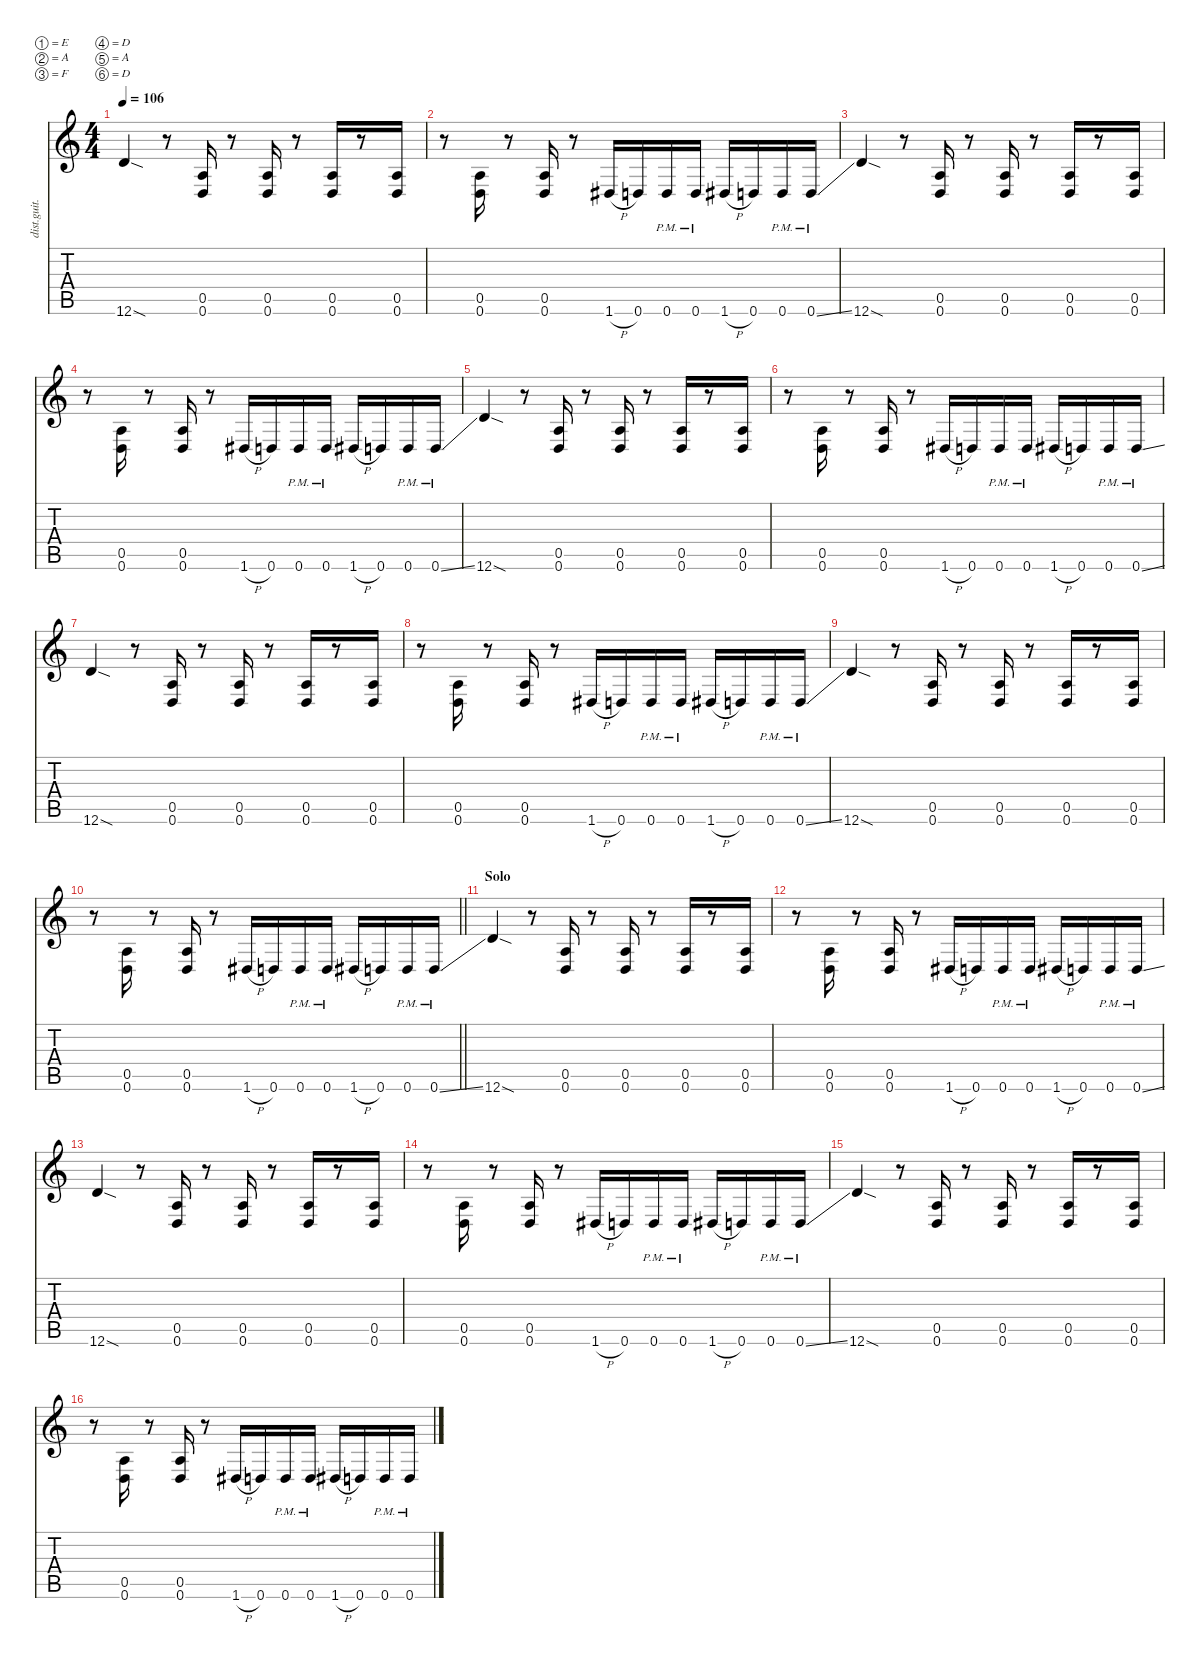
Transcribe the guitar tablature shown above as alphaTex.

\defaultSystemsLayout 4
\hideDynamics
\bracketExtendMode nobrackets
\otherSystemsTrackNameOrientation horizontal
\track ("Track 1" "dist.guit.") {instrument distortionguitar}
\staff {score tabs}
\tuning (E4 A3 F3 D3 A2 D2)
\ts (4 4)
\tempo 106
\clef g2
\ks c
12.6{sod}.4{dy f beam Up} r.8{beam Up} (0.5 0.6).16{beam Up} r.8{beam Up} (0.5 0.6).16{beam Up} r.8{beam Up} (0.5 0.6).16{beam Up} r.8{beam Up} (0.5 0.6).16{beam Up} |
r.8{beam Down} (0.5 0.6).16{beam Up} r.8{beam Up} (0.5 0.6).16{beam Up} r.8{beam Up} 1.6{h acc #}.16{beam Up} 0.6.16{beam Up} 0.6{pm}.16{beam Up} 0.6{pm}.16{beam Up} 1.6{h acc #}.16{beam Up} 0.6.16{beam Up} 0.6{pm}.16{beam Up} 0.6{ss pm}.16{beam Up} |
12.6{sod}.4{beam Up} r.8{beam Up} (0.5 0.6).16{beam Up} r.8{beam Up} (0.5 0.6).16{beam Up} r.8{beam Up} (0.5 0.6).16{beam Up} r.8{beam Up} (0.5 0.6).16{beam Up} |
r.8{beam Down} (0.5 0.6).16{beam Up} r.8{beam Up} (0.5 0.6).16{beam Up} r.8{beam Up} 1.6{h acc #}.16{beam Up} 0.6.16{beam Up} 0.6{pm}.16{beam Up} 0.6{pm}.16{beam Up} 1.6{h acc #}.16{beam Up} 0.6.16{beam Up} 0.6{pm}.16{beam Up} 0.6{ss pm}.16{beam Up} |
12.6{sod}.4{beam Up} r.8{beam Up} (0.5 0.6).16{beam Up} r.8{beam Up} (0.5 0.6).16{beam Up} r.8{beam Up} (0.5 0.6).16{beam Up} r.8{beam Up} (0.5 0.6).16{beam Up} |
r.8{beam Down} (0.5 0.6).16{beam Up} r.8{beam Up} (0.5 0.6).16{beam Up} r.8{beam Up} 1.6{h acc #}.16{beam Up} 0.6.16{beam Up} 0.6{pm}.16{beam Up} 0.6{pm}.16{beam Up} 1.6{h acc #}.16{beam Up} 0.6.16{beam Up} 0.6{pm}.16{beam Up} 0.6{ss pm}.16{beam Up} |
12.6{sod}.4{beam Up} r.8{beam Up} (0.5 0.6).16{beam Up} r.8{beam Up} (0.5 0.6).16{beam Up} r.8{beam Up} (0.5 0.6).16{beam Up} r.8{beam Up} (0.5 0.6).16{beam Up} |
r.8{beam Down} (0.5 0.6).16{beam Up} r.8{beam Up} (0.5 0.6).16{beam Up} r.8{beam Up} 1.6{h acc #}.16{beam Up} 0.6.16{beam Up} 0.6{pm}.16{beam Up} 0.6{pm}.16{beam Up} 1.6{h acc #}.16{beam Up} 0.6.16{beam Up} 0.6{pm}.16{beam Up} 0.6{ss pm}.16{beam Up} |
12.6{sod}.4{beam Up} r.8{beam Up} (0.5 0.6).16{beam Up} r.8{beam Up} (0.5 0.6).16{beam Up} r.8{beam Up} (0.5 0.6).16{beam Up} r.8{beam Up} (0.5 0.6).16{beam Up} |
\barLineRight lightlight
r.8{beam Down} (0.5 0.6).16{beam Up} r.8{beam Up} (0.5 0.6).16{beam Up} r.8{beam Up} 1.6{h acc #}.16{beam Up} 0.6.16{beam Up} 0.6{pm}.16{beam Up} 0.6{pm}.16{beam Up} 1.6{h acc #}.16{beam Up} 0.6.16{beam Up} 0.6{pm}.16{beam Up} 0.6{ss pm}.16{beam Up} |
\section ("" "Solo")
12.6{sod}.4{beam Up} r.8{beam Up} (0.5 0.6).16{beam Up} r.8{beam Up} (0.5 0.6).16{beam Up} r.8{beam Up} (0.5 0.6).16{beam Up} r.8{beam Up} (0.5 0.6).16{beam Up} |
r.8{beam Down} (0.5 0.6).16{beam Up} r.8{beam Up} (0.5 0.6).16{beam Up} r.8{beam Up} 1.6{h acc #}.16{beam Up} 0.6.16{beam Up} 0.6{pm}.16{beam Up} 0.6{pm}.16{beam Up} 1.6{h acc #}.16{beam Up} 0.6.16{beam Up} 0.6{pm}.16{beam Up} 0.6{ss pm}.16{beam Up} |
12.6{sod}.4{beam Up} r.8{beam Up} (0.5 0.6).16{beam Up} r.8{beam Up} (0.5 0.6).16{beam Up} r.8{beam Up} (0.5 0.6).16{beam Up} r.8{beam Up} (0.5 0.6).16{beam Up} |
r.8{beam Down} (0.5 0.6).16{beam Up} r.8{beam Up} (0.5 0.6).16{beam Up} r.8{beam Up} 1.6{h acc #}.16{beam Up} 0.6.16{beam Up} 0.6{pm}.16{beam Up} 0.6{pm}.16{beam Up} 1.6{h acc #}.16{beam Up} 0.6.16{beam Up} 0.6{pm}.16{beam Up} 0.6{ss pm}.16{beam Up} |
12.6{sod}.4{beam Up} r.8{beam Up} (0.5 0.6).16{beam Up} r.8{beam Up} (0.5 0.6).16{beam Up} r.8{beam Up} (0.5 0.6).16{beam Up} r.8{beam Up} (0.5 0.6).16{beam Up} |
r.8{beam Down} (0.5 0.6).16{beam Up} r.8{beam Up} (0.5 0.6).16{beam Up} r.8{beam Up} 1.6{h acc #}.16{beam Up} 0.6.16{beam Up} 0.6{pm}.16{beam Up} 0.6{pm}.16{beam Up} 1.6{h acc #}.16{beam Up} 0.6.16{beam Up} 0.6{pm}.16{beam Up} 0.6{ss pm}.16{beam Up}
